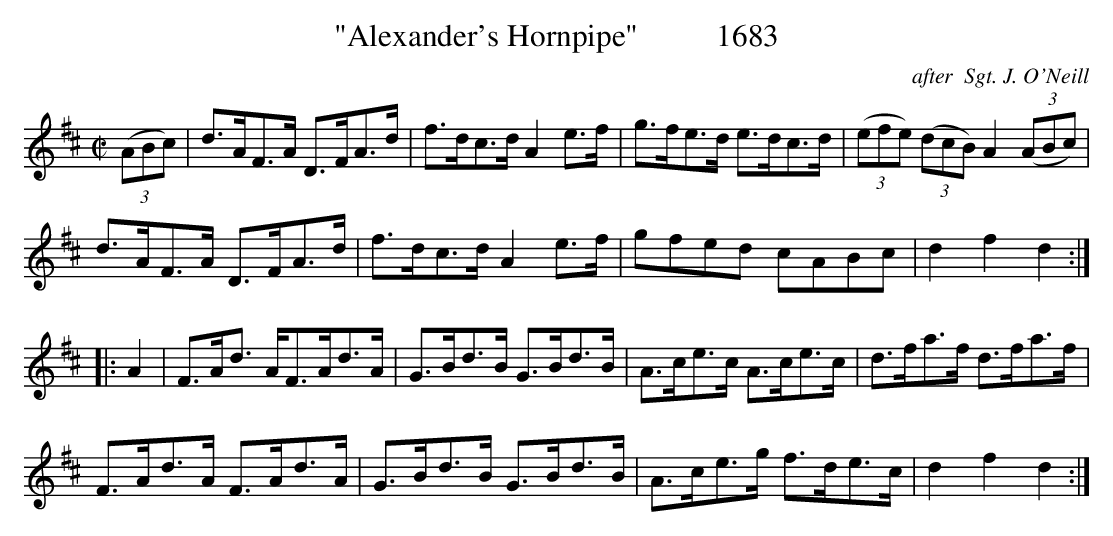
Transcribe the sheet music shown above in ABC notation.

X:1
T:"Alexander's Hornpipe"          1683
C:after  Sgt. J. O'Neill
BRENNAN July 2003 (HTTP://WWW.SOSYOURMOM.COM)
M:C|
L:1/8
K:D
(3(ABc)|d3/2A/2F3/2A/2 D3/2F/2A3/2d/2|f3/2d/2c3/2d/2 A2e3/2f/2|g3/2f/2e3/2d/2 e3/2d/2c3/2d/2|(3(efe) (3(dcB) A2(3(ABc) |
d3/2A/2F3/2A/2 D3/2F/2A3/2d/2|f3/2d/2c3/2d/2 A2e3/2f/2|gfed cABc|d2f2d2:|
|:A2|F3/2A/2d3/2 A/2F3/2A/2d3/2A/2|G3/2B/2d3/2B/2 G3/2B/2d3/2B/2|A3/2c/2e3/2c/2 A3/2c/2e3/2c/2|d3/2f/2a3/2f/2 d3/2f/2a3/2f/2|
F3/2A/2d3/2A/2 F3/2A/2d3/2A/2|G3/2B/2d3/2B/2 G3/2B/2d3/2B/2|A3/2c/2e3/2g/2 f3/2d/2e3/2c/2|d2f2d2:|
